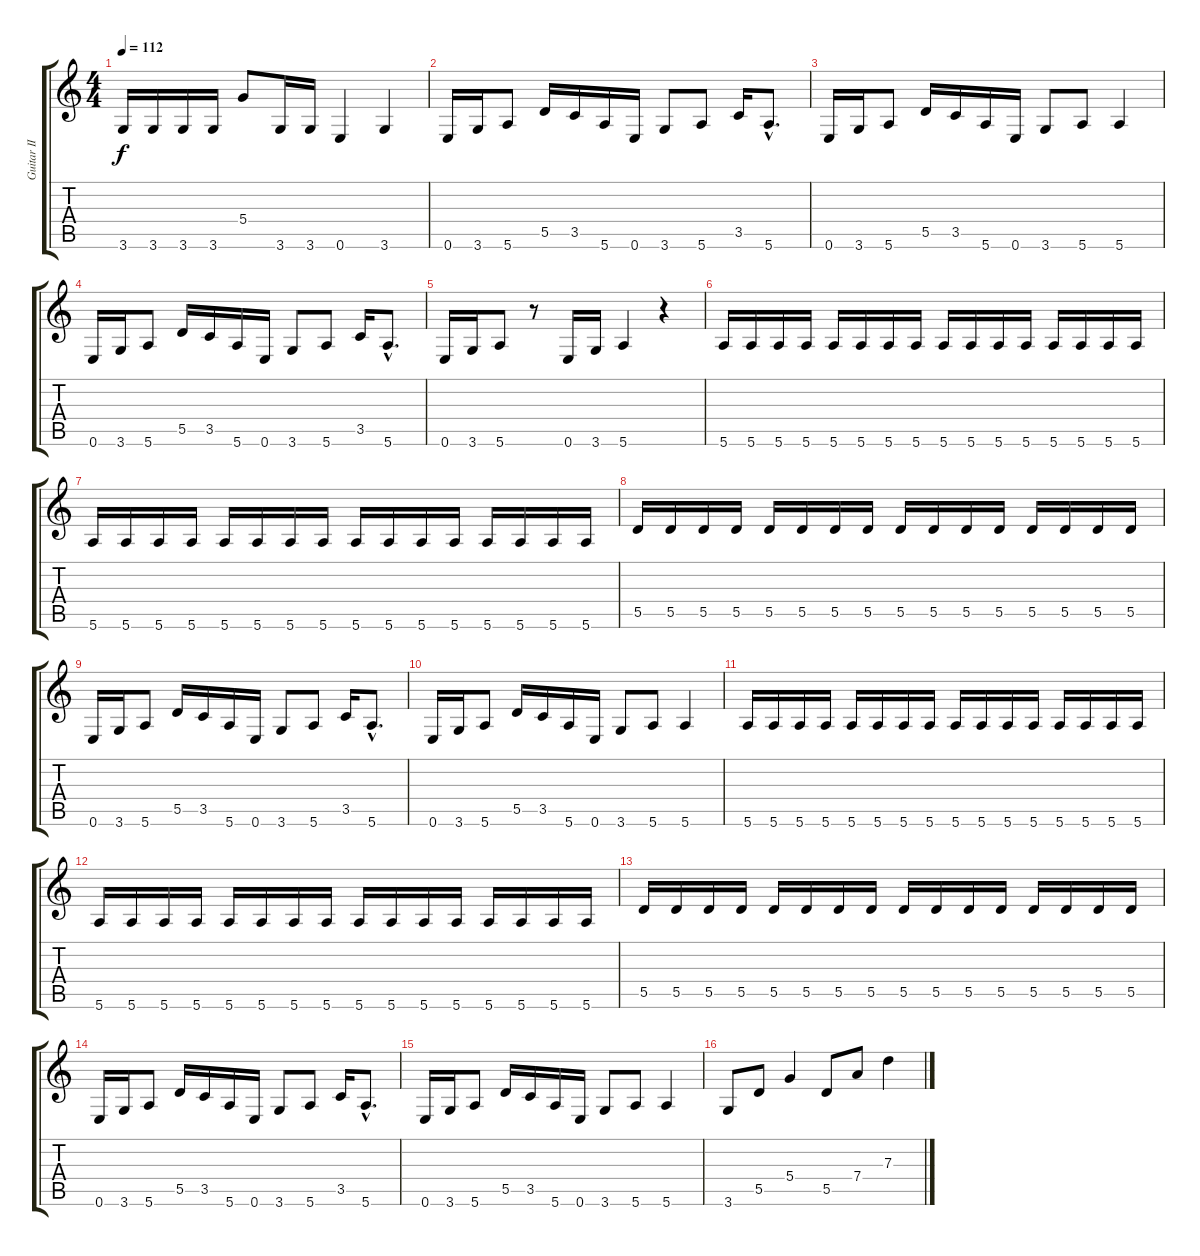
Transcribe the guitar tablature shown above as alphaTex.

\track ("Guitar II" "Guitar II") {instrument distortionguitar}
\staff {score tabs}
\tuning (E4 B3 G3 D3 A2 E2) {hide}
\ts (4 4)
\tempo 112
\clef g2
\ks c
3.6.16{dy f} 3.6.16 3.6.16 3.6.16 5.4.8 3.6.16 3.6.16 0.6.4 3.6.4 |
0.6.16 3.6.16 5.6.8 5.5.16 3.5.16 5.6.16 0.6.16 3.6.8 5.6.8 3.5.16 5.6{hac}.8{d} |
0.6.16 3.6.16 5.6.8 5.5.16 3.5.16 5.6.16 0.6.16 3.6.8 5.6.8 5.6.4 |
0.6.16 3.6.16 5.6.8 5.5.16 3.5.16 5.6.16 0.6.16 3.6.8 5.6.8 3.5.16 5.6{hac}.8{d} |
0.6.16 3.6.16 5.6.8 r.8 0.6.16 3.6.16 5.6.4 r.4 |
5.6.16 5.6.16 5.6.16 5.6.16 5.6.16 5.6.16 5.6.16 5.6.16 5.6.16 5.6.16 5.6.16 5.6.16 5.6.16 5.6.16 5.6.16 5.6.16 |
5.6.16 5.6.16 5.6.16 5.6.16 5.6.16 5.6.16 5.6.16 5.6.16 5.6.16 5.6.16 5.6.16 5.6.16 5.6.16 5.6.16 5.6.16 5.6.16 |
5.5.16 5.5.16 5.5.16 5.5.16 5.5.16 5.5.16 5.5.16 5.5.16 5.5.16 5.5.16 5.5.16 5.5.16 5.5.16 5.5.16 5.5.16 5.5.16 |
0.6.16 3.6.16 5.6.8 5.5.16 3.5.16 5.6.16 0.6.16 3.6.8 5.6.8 3.5.16 5.6{hac}.8{d} |
0.6.16 3.6.16 5.6.8 5.5.16 3.5.16 5.6.16 0.6.16 3.6.8 5.6.8 5.6.4 |
5.6.16 5.6.16 5.6.16 5.6.16 5.6.16 5.6.16 5.6.16 5.6.16 5.6.16 5.6.16 5.6.16 5.6.16 5.6.16 5.6.16 5.6.16 5.6.16 |
5.6.16 5.6.16 5.6.16 5.6.16 5.6.16 5.6.16 5.6.16 5.6.16 5.6.16 5.6.16 5.6.16 5.6.16 5.6.16 5.6.16 5.6.16 5.6.16 |
5.5.16 5.5.16 5.5.16 5.5.16 5.5.16 5.5.16 5.5.16 5.5.16 5.5.16 5.5.16 5.5.16 5.5.16 5.5.16 5.5.16 5.5.16 5.5.16 |
0.6.16 3.6.16 5.6.8 5.5.16 3.5.16 5.6.16 0.6.16 3.6.8 5.6.8 3.5.16 5.6{hac}.8{d} |
0.6.16 3.6.16 5.6.8 5.5.16 3.5.16 5.6.16 0.6.16 3.6.8 5.6.8 5.6.4 |
3.6.8 5.5.8 5.4.4 5.5.8 7.4.8 7.3.4
